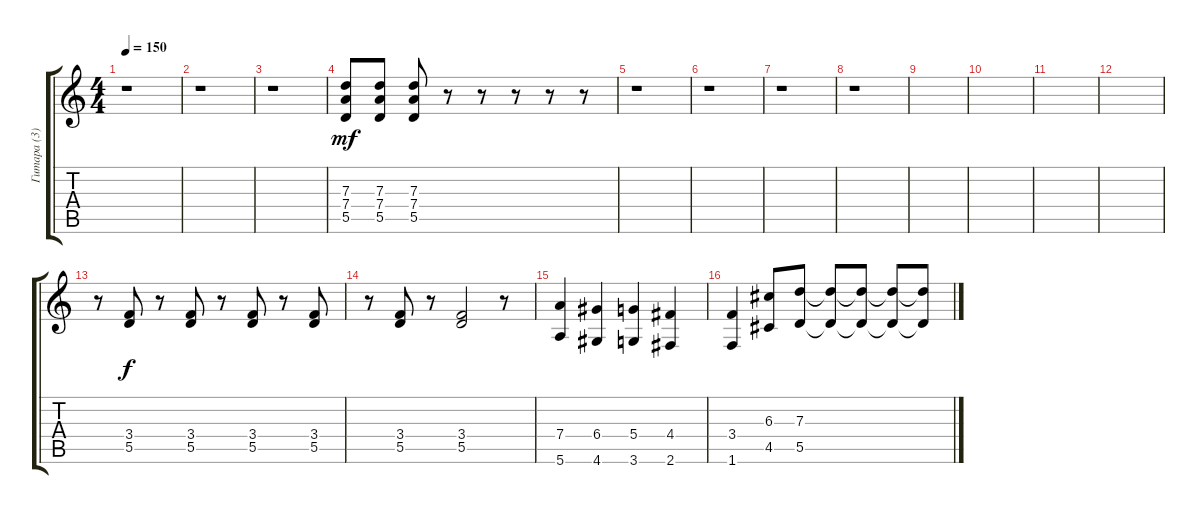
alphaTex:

\track ("Гитара (3)" "Гитара (3)") {instrument electricguitarclean}
\staff {score tabs}
\tuning (E4 B3 G3 D3 A2 E2) {hide}
\ts (4 4)
\tempo 150
\clef g2
\ks c
r.1{dy mf} |
r.1 |
r.1 |
(7.3 7.4 5.5).8 (7.3 7.4 5.5).8 (7.3 7.4 5.5).8 r.8 r.8 r.8 r.8 r.8 |
r.1 |
r.1 |
r.1 |
r.1 |
|
|
|
|
r.8 (3.4 5.5).8{dy f} r.8 (3.4 5.5).8 r.8 (3.4 5.5).8 r.8 (3.4 5.5).8 |
r.8 (3.4 5.5).8 r.8 (3.4 5.5).2 r.8 |
(7.4 5.6).4 (6.4 4.6).4 (5.4 3.6).4 (4.4 2.6).4 |
(3.4 1.6).4 (6.3 4.5).8 (7.3 5.5).8 (7.3{t} 5.5{t}).8 (7.3{t} 5.5{t}).8 (7.3{t} 5.5{t}).8 (7.3{t} 5.5{t}).8
